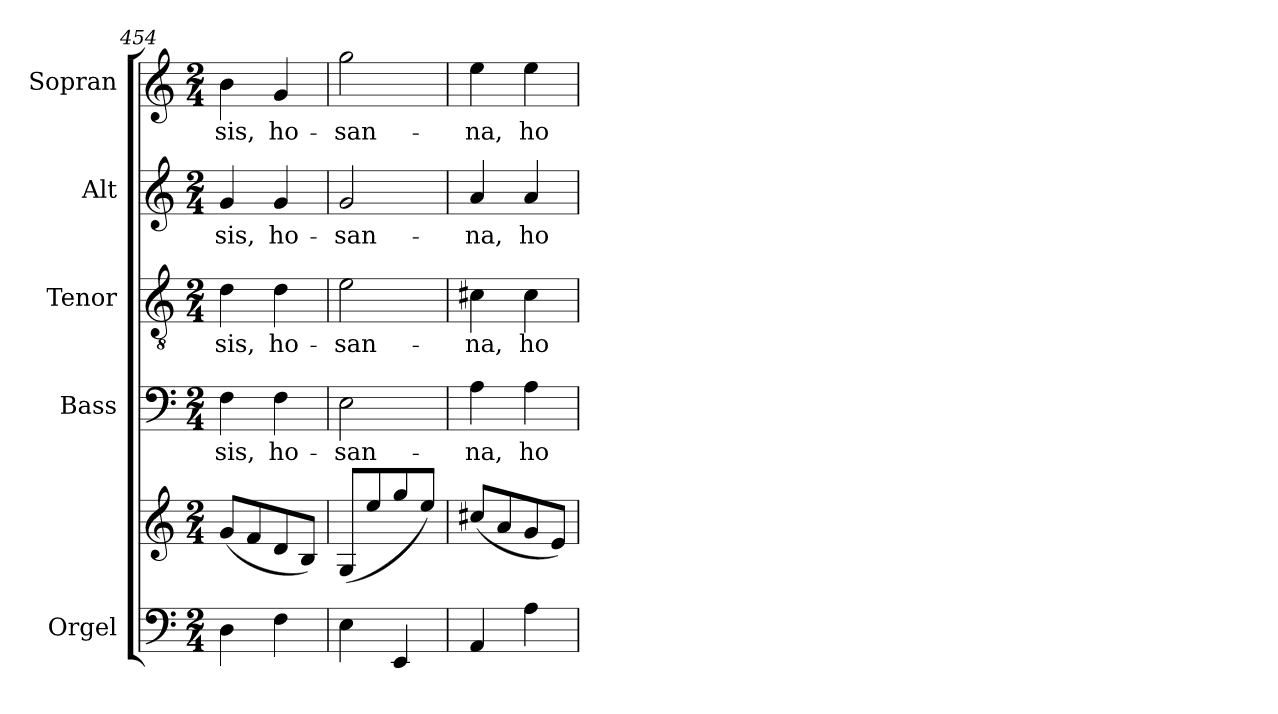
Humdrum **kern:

**kern	**kern	**kern	**text	**kern	**text	**kern	**text	**kern	**text
*part5	*part5	*part4	*part4	*part3	*part3	*part2	*part2	*part1	*part1
*staff6	*staff5	*staff4	*staff4	*staff3	*staff3	*staff2	*staff2	*staff1	*staff1
*I"Orgel	*	*I"Bass	*	*I"Tenor	*	*I"Alt	*	*I"Sopran	*
*I'Org.	*	*I'B.	*	*I'T.	*	*I'A.	*	*I'S.	*
*clefF4	*clefG2	*clefF4	*	*clefGv2	*	*clefG2	*	*clefG2	*
*k[]	*k[]	*k[]	*	*k[]	*	*k[]	*	*k[]	*
*C:	*C:	*C:	*	*C:	*	*C:	*	*C:	*
*M2/4	*M2/4	*M2/4	*	*M2/4	*	*M2/4	*	*M2/4	*
=454	=454	=454	=454	=454	=454	=454	=454	=454	=454
!	!	!	!LO:LY:b	!	!LO:LY:b	!	!LO:LY:b	!	!LO:LY:b
4D\	(<8g/L	4F\	-sis,	4d\	-sis,	4g/	-sis,	4b\	-sis,
.	8f/	.	.	.	.	.	.	.	.
!	!	!	!LO:LY:b	!	!LO:LY:b	!	!LO:LY:b	!	!LO:LY:b
4F\	8d/	4F\	ho-	4d\	ho-	4g/	ho-	4g/	ho-
.	8B/J)	.	.	.	.	.	.	.	.
=455	=455	=455	=455	=455	=455	=455	=455	=455	=455
!	!	!	!LO:LY:b	!	!LO:LY:b	!	!LO:LY:b	!	!LO:LY:b
4E\	(<8G/L	2E\	-san-	2e\	-san-	2g/	-san-	2gg\	-san-
.	8ee/	.	.	.	.	.	.	.	.
4EE/	8gg/	.	.	.	.	.	.	.	.
.	8ee/J)	.	.	.	.	.	.	.	.
=456	=456	=456	=456	=456	=456	=456	=456	=456	=456
!	!	!	!LO:LY:b	!	!LO:LY:b	!	!LO:LY:b	!	!LO:LY:b
4AA/	(<8cc#X/L	4A\	-na,	4c#X\	-na,	4a/	-na,	4ee\	-na,
.	8a/	.	.	.	.	.	.	.	.
!	!	!	!LO:LY:b	!	!LO:LY:b	!	!LO:LY:b	!	!LO:LY:b
4A\	8g/	4A\	ho-	4c#\	ho-	4a/	ho-	4ee\	ho-
.	8e/J)	.	.	.	.	.	.	.	.
=	=	=	=	=	=	=	=	=	=
*-	*-	*-	*-	*-	*-	*-	*-	*-	*-
